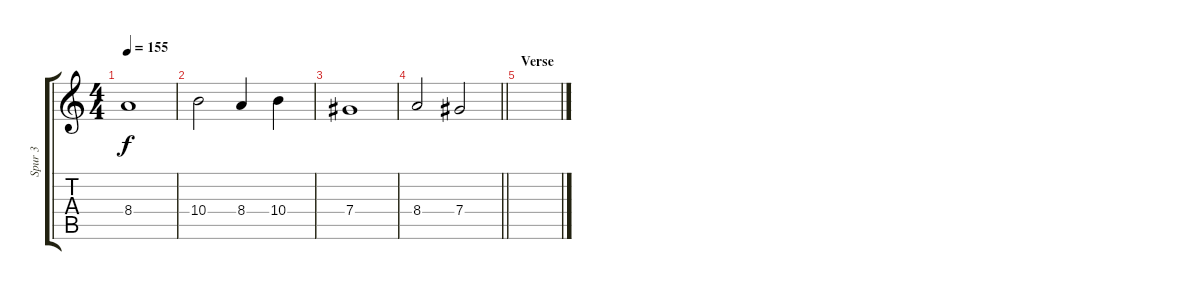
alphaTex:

\track ("Spur 3" "Spur 3") {instrument electricguitarclean}
\staff {score tabs}
\tuning (Eb4 Bb3 Gb3 Db3 Ab2 Db2) {hide}
\ts (4 4)
\tempo 155
\clef g2
\ks c
8.4.1{dy f} |
10.4.2 8.4.4 10.4.4 |
7.4.1 |
\barLineRight lightlight
8.4.2 7.4.2 |
\section ("" "Verse")
